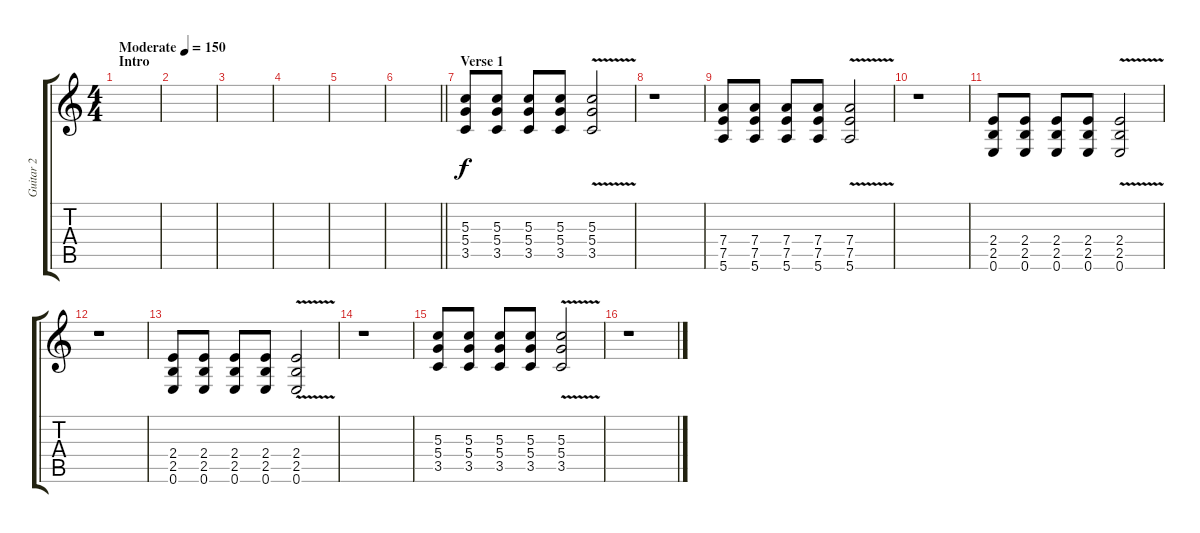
\track ("Guitar 2" "Guitar 2") {instrument distortionguitar}
\staff {score tabs}
\tuning (E4 B3 G3 D3 A2 E2) {hide}
\ts (4 4)
\section ("" "Intro")
\tempo (150 "Moderate")
\clef g2
\ks c
|
|
|
|
|
\barLineRight lightlight
|
\section ("" "Verse 1")
(5.3 5.4 3.5).8 (5.3 5.4 3.5).8 (5.3 5.4 3.5).8 (5.3 5.4 3.5).8 (5.3 5.4 3.5{v}).2 |
r.1 |
(7.4 7.5 5.6).8 (7.4 7.5 5.6).8 (7.4 7.5 5.6).8 (7.4 7.5 5.6).8 (7.4{v} 7.5 5.6).2 |
r.1 |
(2.4 2.5 0.6).8 (2.4 2.5 0.6).8 (2.4 2.5 0.6).8 (2.4 2.5 0.6).8 (2.4{v} 2.5 0.6).2 |
r.1 |
(2.4 2.5 0.6).8 (2.4 2.5 0.6).8 (2.4 2.5 0.6).8 (2.4 2.5 0.6).8 (2.4{v} 2.5 0.6).2 |
r.1 |
(5.3 5.4 3.5).8 (5.3 5.4 3.5).8 (5.3 5.4 3.5).8 (5.3 5.4 3.5).8 (5.3 5.4 3.5{v}).2 |
r.1
